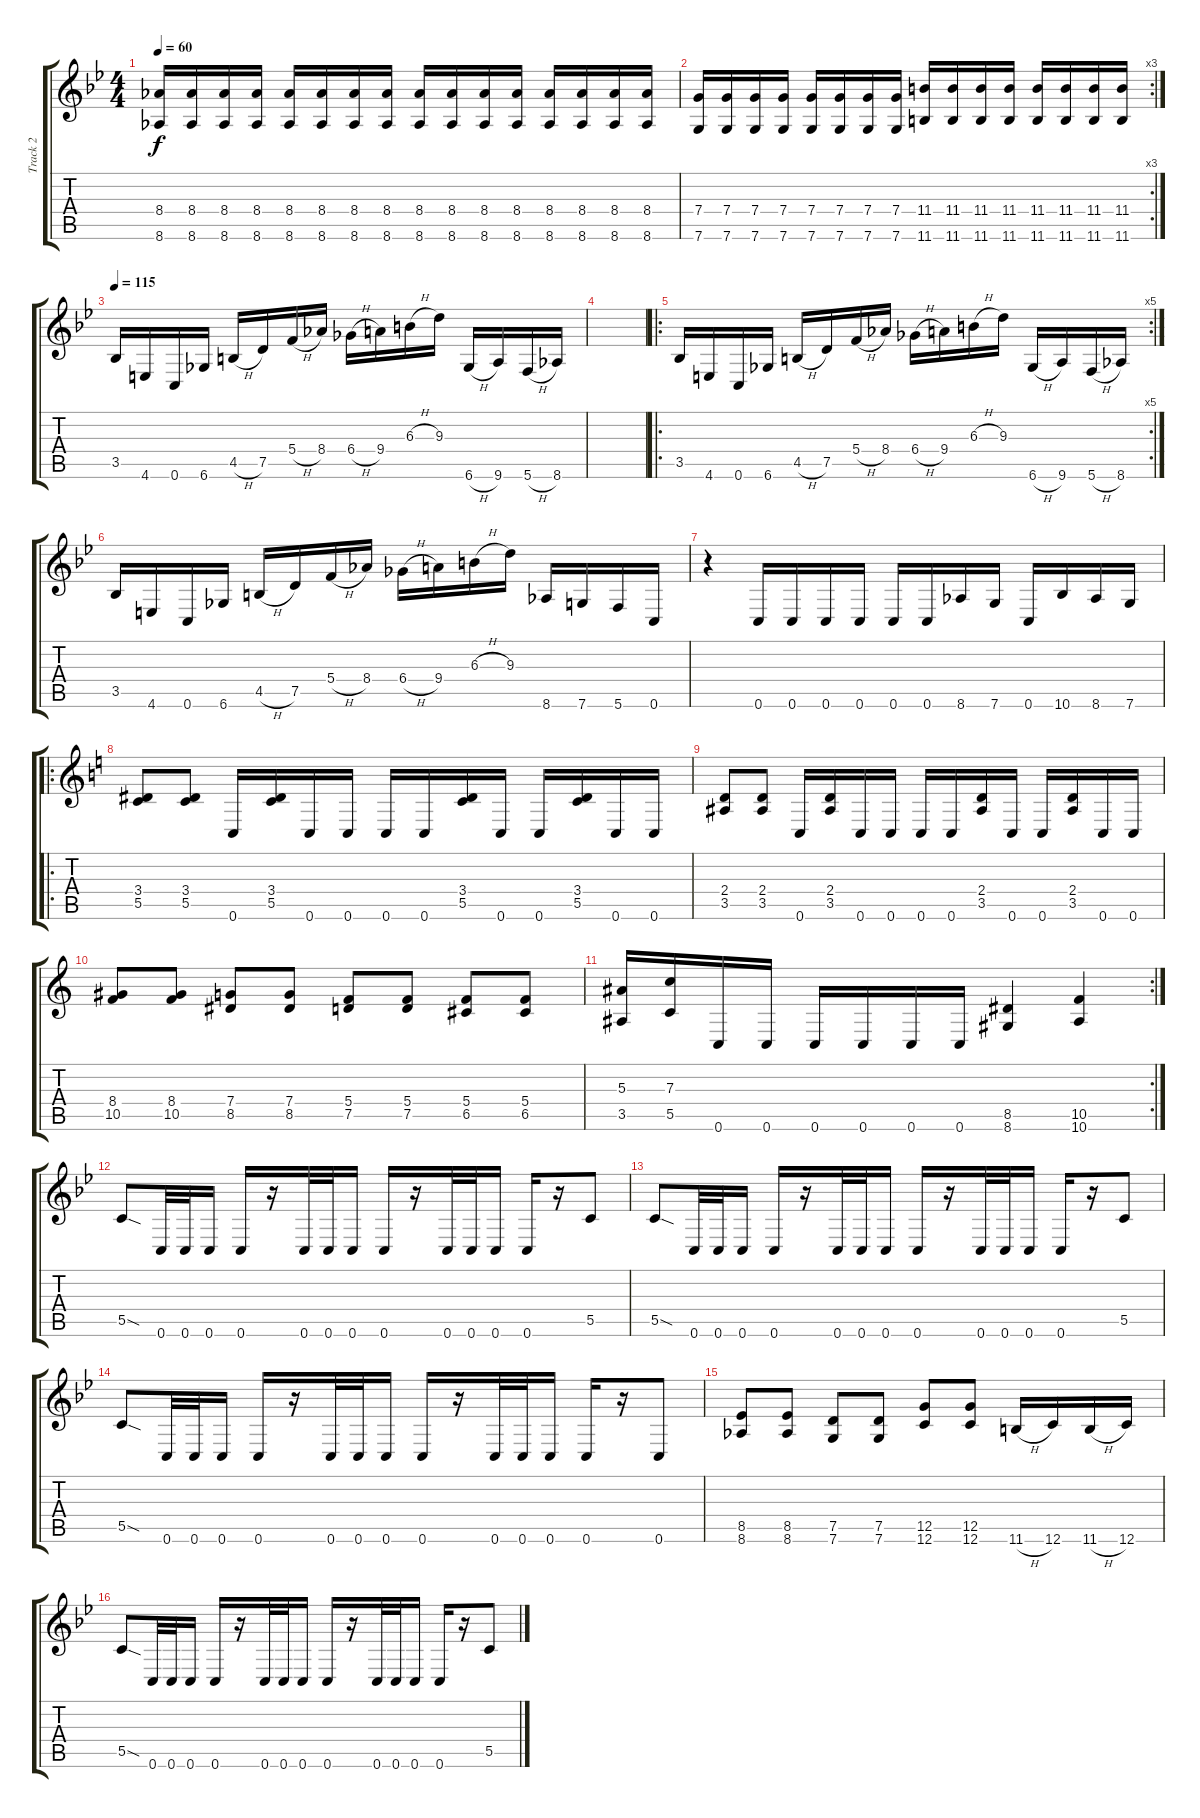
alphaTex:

\track ("Track 2" "Track 2") {instrument distortionguitar}
\staff {score tabs}
\tuning (D4 A3 F3 C3 G2 C2) {hide}
\ts (4 4)
\tempo 60
\clef g2
\ks bb
(8.4 8.6).16{dy f} (8.4 8.6).16 (8.4 8.6).16 (8.4 8.6).16 (8.4 8.6).16 (8.4 8.6).16 (8.4 8.6).16 (8.4 8.6).16 (8.4 8.6).16 (8.4 8.6).16 (8.4 8.6).16 (8.4 8.6).16 (8.4 8.6).16 (8.4 8.6).16 (8.4 8.6).16 (8.4 8.6).16 |
\rc 3
(7.4 7.6).16 (7.4 7.6).16 (7.4 7.6).16 (7.4 7.6).16 (7.4 7.6).16 (7.4 7.6).16 (7.4 7.6).16 (7.4 7.6).16 (11.4 11.6).16 (11.4 11.6).16 (11.4 11.6).16 (11.4 11.6).16 (11.4 11.6).16 (11.4 11.6).16 (11.4 11.6).16 (11.4 11.6).16 |
\tempo 115
3.5.16 4.6.16 0.6.16 6.6.16 4.5{h}.16 7.5.16 5.4{h}.16 8.4.16 6.4{h}.16 9.4.16 6.3{h}.16 9.3.16 6.6{h}.16 9.6.16 5.6{h}.16 8.6.16 |
|
\ro
\rc 5
3.5.16 4.6.16 0.6.16 6.6.16 4.5{h}.16 7.5.16 5.4{h}.16 8.4.16 6.4{h}.16 9.4.16 6.3{h}.16 9.3.16 6.6{h}.16 9.6.16 5.6{h}.16 8.6.16 |
3.5.16 4.6.16 0.6.16 6.6.16 4.5{h}.16 7.5.16 5.4{h}.16 8.4.16 6.4{h}.16 9.4.16 6.3{h}.16 9.3.16 8.6.16 7.6.16 5.6.16 0.6.16 |
r.4 0.6.16 0.6.16 0.6.16 0.6.16 0.6.16 0.6.16 8.6.16 7.6.16 0.6.16 10.6.16 8.6.16 7.6.16 |
\ro
\ks c
(3.4 5.5).8 (3.4 5.5).8 0.6.16 (3.4 5.5).16 0.6.16 0.6.16 0.6.16 0.6.16 (3.4 5.5).16 0.6.16 0.6.16 (3.4 5.5).16 0.6.16 0.6.16 |
(2.4 3.5).8 (2.4 3.5).8 0.6.16 (2.4 3.5).16 0.6.16 0.6.16 0.6.16 0.6.16 (2.4 3.5).16 0.6.16 0.6.16 (2.4 3.5).16 0.6.16 0.6.16 |
(8.4 10.5).8 (8.4 10.5).8 (7.4 8.5).8 (7.4 8.5).8 (5.4 7.5).8 (5.4 7.5).8 (5.4 6.5).8 (5.4 6.5).8 |
\rc 2
(5.3 3.5).16 (7.3 5.5).16 0.6.16 0.6.16 0.6.16 0.6.16 0.6.16 0.6.16 (8.5 8.6).4 (10.5 10.6).4 |
\ks bb
5.5{sod}.8 0.6.32 0.6.32 0.6.16 0.6.16 r.16 0.6.32 0.6.32 0.6.16 0.6.16 r.16 0.6.32 0.6.32 0.6.16 0.6.16 r.16 5.5.8 |
5.5{sod}.8 0.6.32 0.6.32 0.6.16 0.6.16 r.16 0.6.32 0.6.32 0.6.16 0.6.16 r.16 0.6.32 0.6.32 0.6.16 0.6.16 r.16 5.5.8 |
5.5{sod}.8 0.6.32 0.6.32 0.6.16 0.6.16 r.16 0.6.32 0.6.32 0.6.16 0.6.16 r.16 0.6.32 0.6.32 0.6.16 0.6.16 r.16 0.6.8 |
(8.5 8.6).8 (8.5 8.6).8 (7.5 7.6).8 (7.5 7.6).8 (12.5 12.6).8 (12.5 12.6).8 11.6{h}.16 12.6.16 11.6{h}.16 12.6.16 |
5.5{sod}.8 0.6.32 0.6.32 0.6.16 0.6.16 r.16 0.6.32 0.6.32 0.6.16 0.6.16 r.16 0.6.32 0.6.32 0.6.16 0.6.16 r.16 5.5.8
